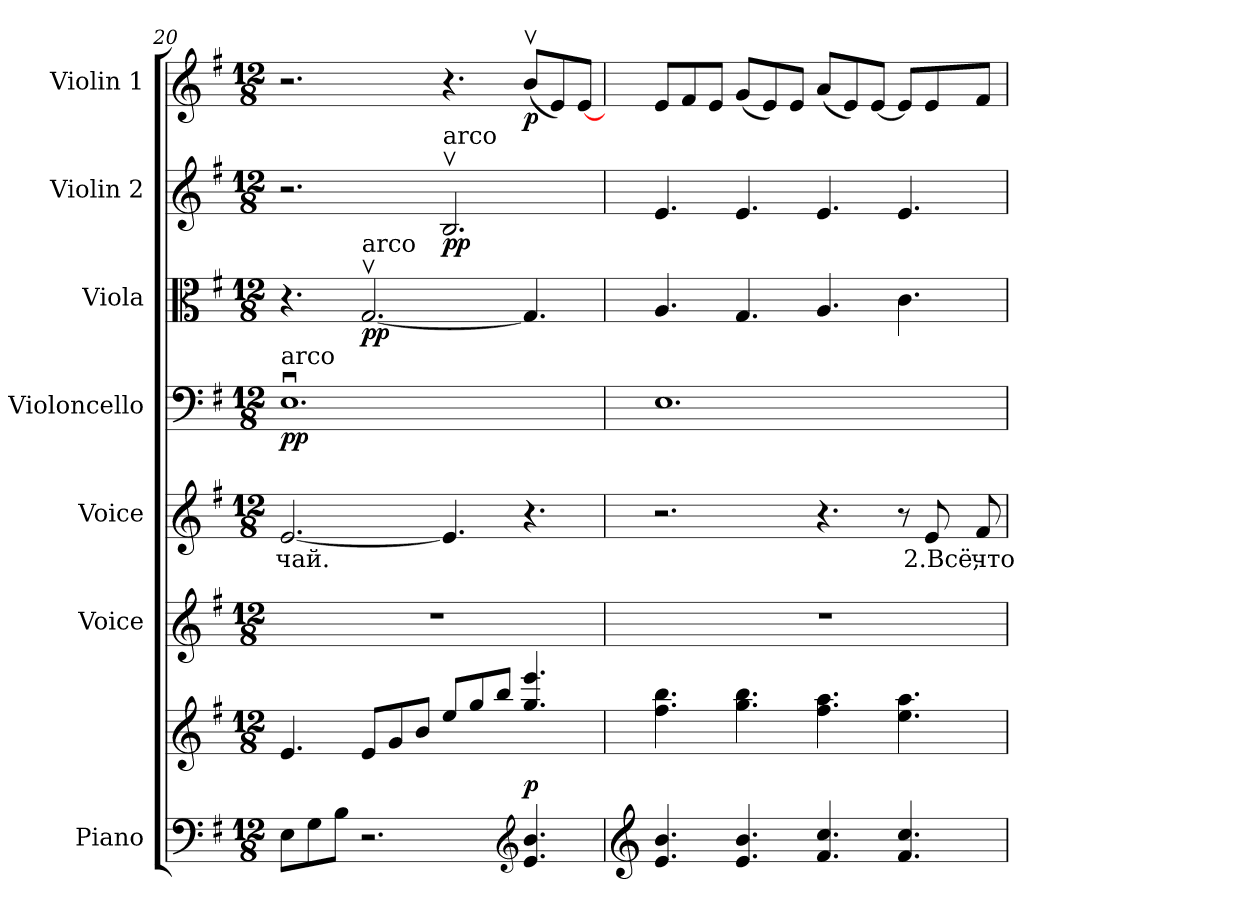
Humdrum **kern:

**kern	**kern	**dynam	**kern	**kern	**text	**kern	**dynam	**kern	**dynam	**kern	**dynam	**kern	**dynam
*part7	*part7	*part7	*part6	*part5	*part5	*part4	*part4	*part3	*part3	*part2	*part2	*part1	*part1
*staff8	*staff7	*staff7/8	*staff6	*staff5	*staff5	*staff4	*staff4	*staff3	*staff3	*staff2	*staff2	*staff1	*staff1
*I"Piano	*	*	*I"Voice	*I"Voice	*	*I"Violoncello	*	*I"Viola	*	*I"Violin 2	*	*I"Violin 1	*
*I'Pno.	*	*	*I'Voice	*I'Voice	*	*I'Vc.	*	*I'Vla.	*	*I'Vln.	*	*I'Vln.	*
*clefF4	*clefG2	*	*clefG2	*clefG2	*	*clefF4	*	*clefC3	*	*clefG2	*	*clefG2	*
*k[f#]	*k[f#]	*	*k[f#]	*k[f#]	*	*k[f#]	*	*k[f#]	*	*k[f#]	*	*k[f#]	*
*e:	*e:	*	*e:	*e:	*	*e:	*	*e:	*	*e:	*	*e:	*
*M12/8	*M12/8	*	*M12/8	*M12/8	*	*M12/8	*	*M12/8	*	*M12/8	*	*M12/8	*
=20	=20	=20	=20	=20	=20	=20	=20	=20	=20	=20	=20	=20	=20
!	!	!	!LO:N:vis=1	!	!	!	!	!	!	!	!	!	!
!	!	!	!	!	!	!LO:TX:a:t=arco	!	!	!	!	!	!	!
!	!	!	!	!	!LO:LY:b:color=#000000	!	!	!	!	!	!	!	!
8Ei\L	4.ei/	.	1.r	[2.ei/	-чай.	1.Eui\	pp	4.r	.	2.r	.	2.r	.
8Gi\	.	.	.	.	.	.	.	.	.	.	.	.	.
8Bi\J	.	.	.	.	.	.	.	.	.	.	.	.	.
!	!	!	!	!	!	!	!	!LO:TX:a:t=arco	!	!	!	!	!
2.r	8ei/L	.	.	.	.	.	.	[2.Gvi/	pp	.	.	.	.
.	8gi/	.	.	.	.	.	.	.	.	.	.	.	.
.	8bi/J	.	.	.	.	.	.	.	.	.	.	.	.
!	!	!	!	!	!	!	!	!	!	!LO:TX:a:t=arco	!	!	!
.	8eei/L	.	.	4.ei/]	.	.	.	.	.	2.Bvi/	pp	4.r	.
.	8ggi/	.	.	.	.	.	.	.	.	.	.	.	.
.	8bbi/J	.	.	.	.	.	.	.	.	.	.	.	.
*clefG2	*	*	*	*	*	*	*	*	*	*	*	*	*
4.ei/ 4.bi	4.ggi/ 4.eeei	p	.	4.r	.	.	.	4.Gi/]	.	.	.	(8bvi/L	p
.	.	.	.	.	.	.	.	.	.	.	.	8ei/)	.
.	.	.	.	.	.	.	.	.	.	.	.	[8ei/J	.
!!LO:LB:g=z
=21	=21	=21	=21	=21	=21	=21	=21	=21	=21	=21	=21	=21	=21
*clefG2	*	*	*	*	*	*	*	*	*	*	*	*	*
!	!	!	!LO:N:vis=1	!	!	!	!	!	!	!	!	!	!
4.ei/ 4.bi	4.ff#i\ 4.bbi	.	1.r	2.r	.	1.Ei\	.	4.Ai/	.	4.ei/	.	8ei/L	.
.	.	.	.	.	.	.	.	.	.	.	.	8f#i/	.
.	.	.	.	.	.	.	.	.	.	.	.	8ei/J	.
4.ei/ 4.bi	4.ggi\ 4.bbi	.	.	.	.	.	.	4.Gi/	.	4.ei/	.	(8gi/L	.
.	.	.	.	.	.	.	.	.	.	.	.	8ei/)	.
.	.	.	.	.	.	.	.	.	.	.	.	8ei/J	.
4.f#i/ 4.cci	4.ff#i\ 4.aai	.	.	4.r	.	.	.	4.Ai/	.	4.ei/	.	(8ai/L	.
.	.	.	.	.	.	.	.	.	.	.	.	8ei/)	.
.	.	.	.	.	.	.	.	.	.	.	.	[8ei/J	.
4.f#i/ 4.cci	4.eei\ 4.aai	.	.	8r	.	.	.	4.ci\	.	4.ei/	.	8ei/L]	.
!	!	!	!	!	!LO:LY:b:color=#000000	!	!	!	!	!	!	!	!
.	.	.	.	8ei/	2.Всё,	.	.	.	.	.	.	8ei/	.
!	!	!	!	!	!LO:LY:b:color=#000000	!	!	!	!	!	!	!	!
.	.	.	.	8f#i/L	что	.	.	.	.	.	.	8f#i/J	.
=	=	=	=	=	=	=	=	=	=	=	=	=	=
*-	*-	*-	*-	*-	*-	*-	*-	*-	*-	*-	*-	*-	*-
